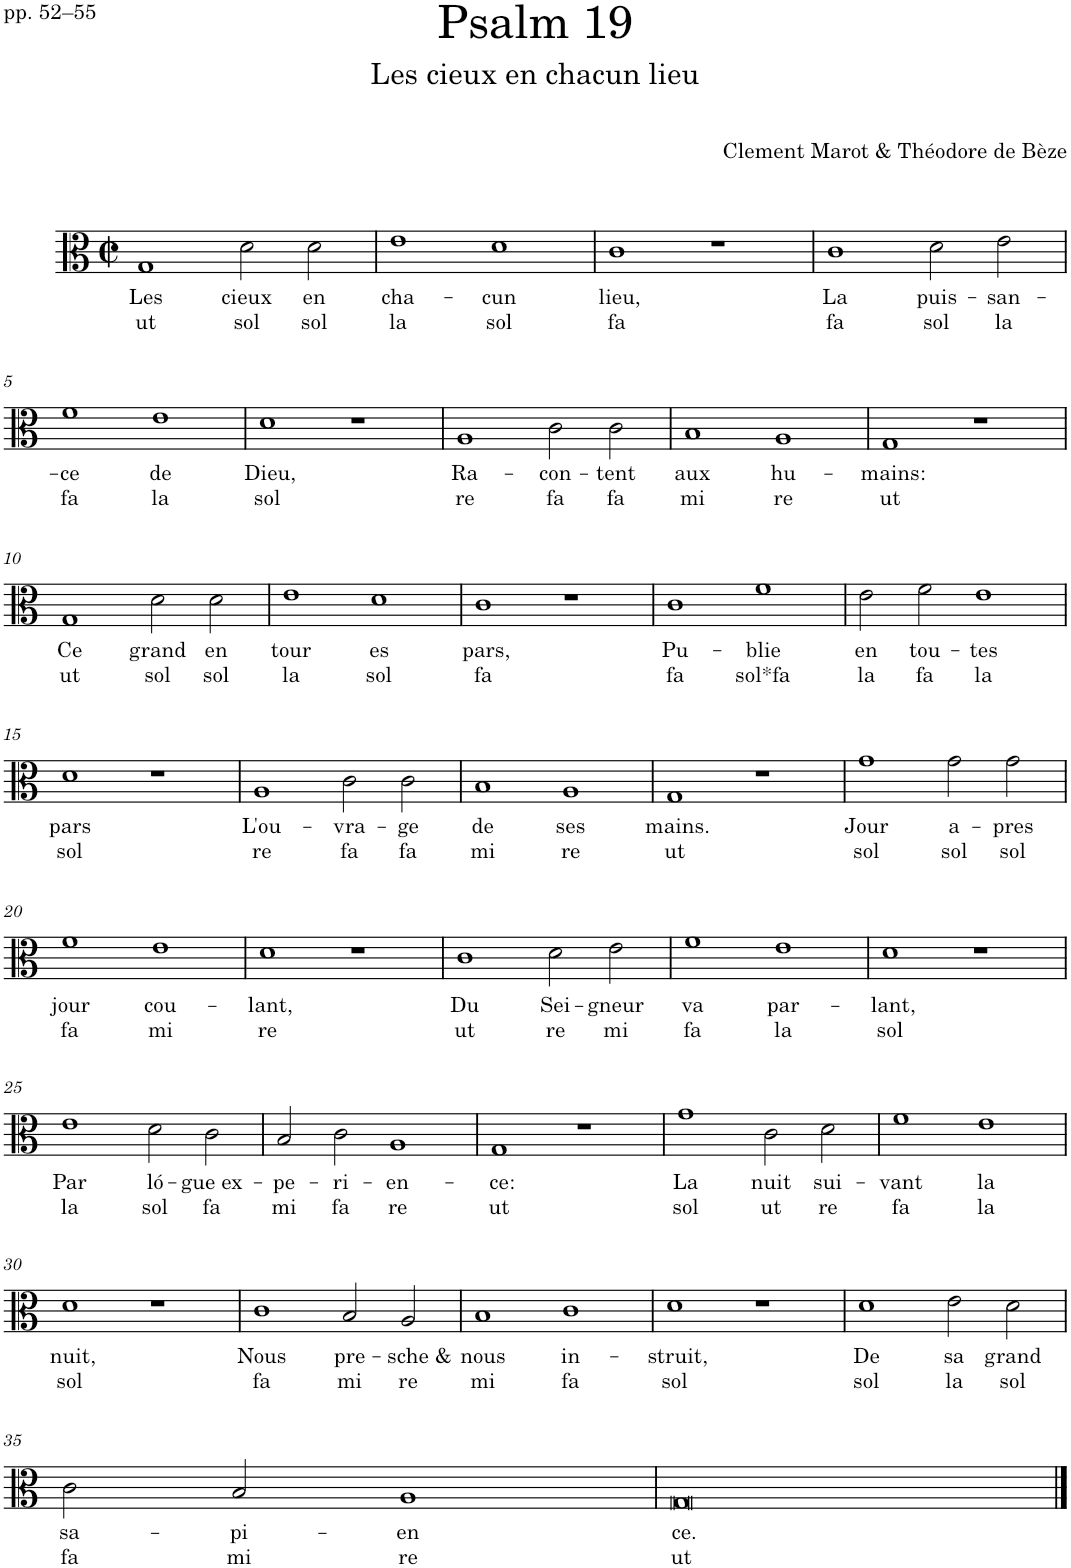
**kern	**text	**text
*part1	*part1	*part1
*staff1	*staff1	*staff1
*I"Voice	*	*
*I'Vo.	*	*
*clefC3	*	*
*k[]	*	*
*M4/2	*	*
*met(c|)	*	*
=1	=1	=1
!	!LO:LY:b	!LO:LY:b
1G	Les	ut
!	!LO:LY:b	!LO:LY:b
2d\	cieux	sol
!	!LO:LY:b	!LO:LY:b
2d\	en	sol
=2	=2	=2
!	!LO:LY:b	!LO:LY:b
1e	cha-	la
!	!LO:LY:b	!LO:LY:b
1d	-cun	sol
=3	=3	=3
!	!LO:LY:b	!LO:LY:b
1c	lieu,	fa
1r	.	.
=4	=4	=4
!	!LO:LY:b	!LO:LY:b
1c	La	fa
!	!LO:LY:b	!LO:LY:b
2d\	puis-	sol
!	!LO:LY:b	!LO:LY:b
2e\	-san-	la
!!LO:LB:g=z
=5	=5	=5
!	!LO:LY:b	!LO:LY:b
1f	-ce	fa
!	!LO:LY:b	!LO:LY:b
1e	de	la
=6	=6	=6
!	!LO:LY:b	!LO:LY:b
1d	Dieu,	sol
1r	.	.
=7	=7	=7
!	!LO:LY:b	!LO:LY:b
1A	Ra-	re
!	!LO:LY:b	!LO:LY:b
2c\	-con-	fa
!	!LO:LY:b	!LO:LY:b
2c\	-tent	fa
=8	=8	=8
!	!LO:LY:b	!LO:LY:b
1B	aux	mi
!	!LO:LY:b	!LO:LY:b
1A	hu-	re
=9	=9	=9
!	!LO:LY:b	!LO:LY:b
1G	-mains:	ut
1r	.	.
!!LO:LB:g=z
=10	=10	=10
!	!LO:LY:b	!LO:LY:b
1G	Ce	ut
!	!LO:LY:b	!LO:LY:b
2d\	grand	sol
!	!LO:LY:b	!LO:LY:b
2d\	en	sol
=11	=11	=11
!	!LO:LY:b	!LO:LY:b
1e	tour	la
!	!LO:LY:b	!LO:LY:b
1d	es	sol
=12	=12	=12
!	!LO:LY:b	!LO:LY:b
1c	pars,	fa
1r	.	.
=13	=13	=13
!	!LO:LY:b	!LO:LY:b
1c	Pu-	fa
!	!LO:LY:b	!LO:LY:b
1f	-blie	sol*fa
=14	=14	=14
!	!LO:LY:b	!LO:LY:b
2e\	en	la
!	!LO:LY:b	!LO:LY:b
2f\	tou-	fa
!	!LO:LY:b	!LO:LY:b
1e	-tes	la
!!LO:LB:g=z
=15	=15	=15
!	!LO:LY:b	!LO:LY:b
1d	pars	sol
1r	.	.
=16	=16	=16
!	!LO:LY:b	!LO:LY:b
1A	L'ou-	re
!	!LO:LY:b	!LO:LY:b
2c\	-vra-	fa
!	!LO:LY:b	!LO:LY:b
2c\	-ge	fa
=17	=17	=17
!	!LO:LY:b	!LO:LY:b
1B	de	mi
!	!LO:LY:b	!LO:LY:b
1A	ses	re
=18	=18	=18
!	!LO:LY:b	!LO:LY:b
1G	mains.	ut
1r	.	.
=19	=19	=19
!	!LO:LY:b	!LO:LY:b
1g	Jour	sol
!	!LO:LY:b	!LO:LY:b
2g\	a-	sol
!	!LO:LY:b	!LO:LY:b
2g\	-pres	sol
!!LO:LB:g=z
=20	=20	=20
!	!LO:LY:b	!LO:LY:b
1f	jour	fa
!	!LO:LY:b	!LO:LY:b
1e	cou-	mi
=21	=21	=21
!	!LO:LY:b	!LO:LY:b
1d	-lant,	re
1r	.	.
=22	=22	=22
!	!LO:LY:b	!LO:LY:b
1c	Du	ut
!	!LO:LY:b	!LO:LY:b
2d\	Sei-	re
!	!LO:LY:b	!LO:LY:b
2e\	-gneur	mi
=23	=23	=23
!	!LO:LY:b	!LO:LY:b
1f	va	fa
!	!LO:LY:b	!LO:LY:b
1e	par-	la
=24	=24	=24
!	!LO:LY:b	!LO:LY:b
1d	-lant,	sol
1r	.	.
!!LO:LB:g=z
=25	=25	=25
!	!LO:LY:b	!LO:LY:b
1e	Par	la
!	!LO:LY:b	!LO:LY:b
2d\	ló-	sol
!	!LO:LY:b	!LO:LY:b
2c\	-gue ex-	fa
=26	=26	=26
!	!LO:LY:b	!LO:LY:b
2B/	-pe-	mi
!	!LO:LY:b	!LO:LY:b
2c\	-ri-	fa
!	!LO:LY:b	!LO:LY:b
1A	-en-	re
=27	=27	=27
!	!LO:LY:b	!LO:LY:b
1G	-ce:	ut
1r	.	.
=28	=28	=28
!	!LO:LY:b	!LO:LY:b
1g	La	sol
!	!LO:LY:b	!LO:LY:b
2c\	nuit	ut
!	!LO:LY:b	!LO:LY:b
2d\	sui-	re
=29	=29	=29
!	!LO:LY:b	!LO:LY:b
1f	-vant	fa
!	!LO:LY:b	!LO:LY:b
1e	la	la
!!LO:LB:g=z
=30	=30	=30
!	!LO:LY:b	!LO:LY:b
1d	nuit,	sol
1r	.	.
=31	=31	=31
!	!LO:LY:b	!LO:LY:b
1c	Nous	fa
!	!LO:LY:b	!LO:LY:b
2B/	pre-	mi
!	!LO:LY:b	!LO:LY:b
2A/	-sche &	re
=32	=32	=32
!	!LO:LY:b	!LO:LY:b
1B	nous	mi
!	!LO:LY:b	!LO:LY:b
1c	in-	fa
=33	=33	=33
!	!LO:LY:b	!LO:LY:b
1d	-struit,	sol
1r	.	.
=34	=34	=34
!	!LO:LY:b	!LO:LY:b
1d	De	sol
!	!LO:LY:b	!LO:LY:b
2e\	sa	la
!	!LO:LY:b	!LO:LY:b
2d\	grand	sol
!!LO:LB:g=z
=35	=35	=35
!	!LO:LY:b	!LO:LY:b
2c\	sa-	fa
!	!LO:LY:b	!LO:LY:b
2B/	-pi-	mi
!	!LO:LY:b	!LO:LY:b
1A	-en	re
=36	=36	=36
!	!LO:LY:b	!LO:LY:b
0G	ce.	ut
==	==	==
*-	*-	*-
